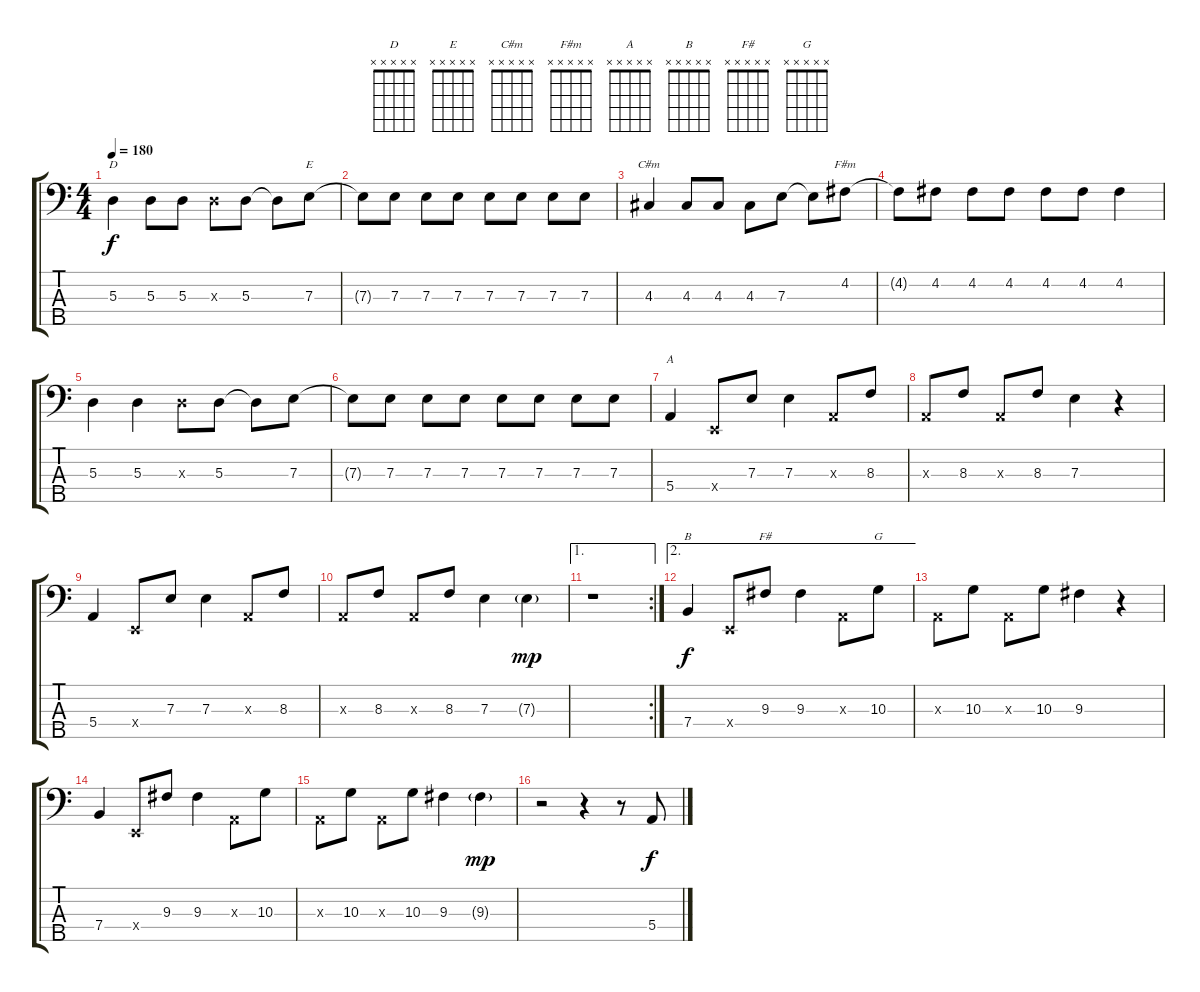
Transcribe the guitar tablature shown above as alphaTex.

\track "" {instrument fretlessbass}
\staff {score tabs}
\tuning (G2 D2 A1 E1 B0) {hide}
\chord ("D" x x x x x)
\chord ("E" x x x x x)
\chord ("C#m" x x x x x)
\chord ("F#m" x x x x x)
\chord ("A" x x x x x)
\chord ("B" x x x x x)
\chord ("F#" x x x x x)
\chord ("G" x x x x x)
\ts (4 4)
\tempo 180
\clef f4
\ks c
5.3.4{ch "D" dy f} 5.3.8 5.3.8 5.3{x}.8 5.3.8 5.3{t}.8 7.3.8{ch "E"} |
7.3{t}.8 7.3.8 7.3.8 7.3.8 7.3.8 7.3.8 7.3.8 7.3.8 |
4.3.4{ch "C#m"} 4.3.8 4.3.8 4.3.8 7.3.8 7.3{t}.8 4.2.8{ch "F#m"} |
4.2{t}.8 4.2.8 4.2.8 4.2.8 4.2.8 4.2.8 4.2.4 |
5.3.4 5.3.4 5.3{x}.8 5.3.8 5.3{t}.8 7.3.8 |
7.3{t}.8 7.3.8 7.3.8 7.3.8 7.3.8 7.3.8 7.3.8 7.3.8 |
5.4.4{ch "A"} 0.4{x}.8 7.3.8 7.3.4 0.3{x}.8 8.3.8 |
0.3{x}.8 8.3.8 0.3{x}.8 8.3.8 7.3.4 r.4 |
5.4.4 0.4{x}.8 7.3.8 7.3.4 0.3{x}.8 8.3.8 |
0.3{x}.8 8.3.8 0.3{x}.8 8.3.8 7.3.4 7.3{g}.4{dy mp} |
\ae 1
\rc 2
r.1 |
\ae 2
7.4.4{ch "B" dy f} 0.4{x}.8 9.3.8{ch "F#"} 9.3.4 0.3{x}.8 10.3.8{ch "G"} |
0.3{x}.8 10.3.8 0.3{x}.8 10.3.8 9.3.4 r.4 |
7.4.4 0.4{x}.8 9.3.8 9.3.4 0.3{x}.8 10.3.8 |
0.3{x}.8 10.3.8 0.3{x}.8 10.3.8 9.3.4 9.3{g}.4{dy mp} |
r.2 r.4 r.8 5.4.8{dy f}
